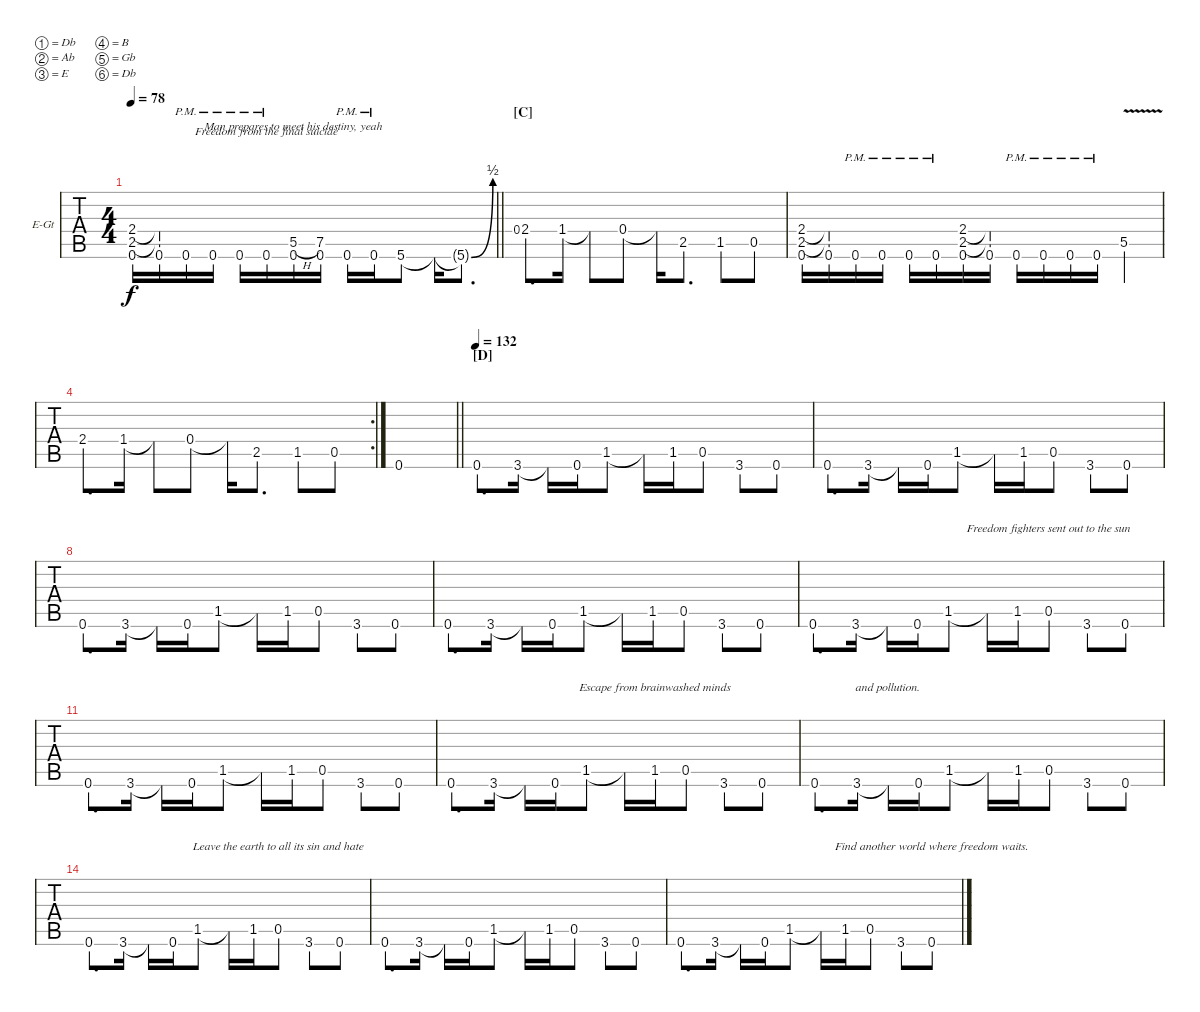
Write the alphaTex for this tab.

\bracketExtendMode nobrackets
\firstSystemTrackNameOrientation horizontal
\otherSystemsTrackNameOrientation horizontal
\defaultBarNumberDisplay FirstOfSystem
\track ("Down 1.5 Steps" "E-Gt") {instrument distortionguitar}
\staff {tabs}
\tuning (Db4 Ab3 E3 B2 Gb2 Db2)
\ts (4 4)
\tempo 78
\clef g2
\barLineRight lightlight
\ks c#minor
(2.5 0.6 2.4).16{lyrics (0 "") lyrics (1 "") lyrics (2 "") lyrics (3 "") lyrics (4 "") dy f} (2.5{t} 0.6 2.4{t}).16{lyrics (0 "") lyrics (1 "") lyrics (2 "") lyrics (3 "") lyrics (4 "")} 0.6{pm}.16{lyrics (0 "") lyrics (1 "") lyrics (2 "") lyrics (3 "") lyrics (4 "")} 0.6{pm}.16{lyrics (0 "") lyrics (1 "") lyrics (2 "") lyrics (3 "") lyrics (4 "")} 0.6{pm}.16{lyrics (0 "") lyrics (1 "") lyrics (2 "") lyrics (3 "") lyrics (4 "")} 0.6{pm}.16{lyrics (0 "") lyrics (1 "Freedom from the final suicide") lyrics (2 "") lyrics (3 "") lyrics (4 "")} (5.5{h} 0.6).16{lyrics (0 "Man prepares to meet his destiny, yeah") lyrics (1 "") lyrics (2 "") lyrics (3 "") lyrics (4 "")} (7.5 0.6).16{lyrics (0 "") lyrics (1 "") lyrics (2 "") lyrics (3 "") lyrics (4 "")} 0.6{pm}.16{lyrics (0 "") lyrics (1 "") lyrics (2 "") lyrics (3 "") lyrics (4 "")} 0.6{pm}.16{lyrics (0 "") lyrics (1 "") lyrics (2 "") lyrics (3 "") lyrics (4 "")} 5.6.8{lyrics (0 "") lyrics (1 "") lyrics (2 "") lyrics (3 "") lyrics (4 "")} 5.6{t}.16{lyrics (0 "") lyrics (1 "") lyrics (2 "") lyrics (3 "") lyrics (4 "")} 5.6{be (bend 0 0 60 2) t}.8{d lyrics (0 "") lyrics (1 "") lyrics (2 "") lyrics (3 "") lyrics (4 "")} |
\section ("C" "")
0.4.8{lyrics (0 "") lyrics (1 "") lyrics (2 "") lyrics (3 "") lyrics (4 "") gr} 2.4.8{d lyrics (0 "") lyrics (1 "") lyrics (2 "") lyrics (3 "") lyrics (4 "")} 1.4.16{lyrics (0 "") lyrics (1 "") lyrics (2 "") lyrics (3 "") lyrics (4 "")} 1.4{t}.8{lyrics (0 "") lyrics (1 "") lyrics (2 "") lyrics (3 "") lyrics (4 "")} 0.4.8{lyrics (0 "") lyrics (1 "") lyrics (2 "") lyrics (3 "") lyrics (4 "")} 0.4{t}.16{lyrics (0 "") lyrics (1 "") lyrics (2 "") lyrics (3 "") lyrics (4 "")} 2.5.8{d lyrics (0 "") lyrics (1 "") lyrics (2 "") lyrics (3 "") lyrics (4 "")} 1.5.8{lyrics (0 "") lyrics (1 "") lyrics (2 "") lyrics (3 "") lyrics (4 "")} 0.5.8{lyrics (0 "") lyrics (1 "") lyrics (2 "") lyrics (3 "") lyrics (4 "")} |
(2.5 0.6 2.4).16{lyrics (0 "") lyrics (1 "") lyrics (2 "") lyrics (3 "") lyrics (4 "")} (2.5{t} 0.6 2.4{t}).16{lyrics (0 "") lyrics (1 "") lyrics (2 "") lyrics (3 "") lyrics (4 "")} 0.6{pm}.16{lyrics (0 "") lyrics (1 "") lyrics (2 "") lyrics (3 "") lyrics (4 "")} 0.6{pm}.16{lyrics (0 "") lyrics (1 "") lyrics (2 "") lyrics (3 "") lyrics (4 "")} 0.6{pm}.16{lyrics (0 "") lyrics (1 "") lyrics (2 "") lyrics (3 "") lyrics (4 "")} 0.6{pm}.16{lyrics (0 "") lyrics (1 "") lyrics (2 "") lyrics (3 "") lyrics (4 "")} (2.5 0.6 2.4).16{lyrics (0 "") lyrics (1 "") lyrics (2 "") lyrics (3 "") lyrics (4 "")} (2.5{t} 0.6 2.4{t}).16{lyrics (0 "") lyrics (1 "") lyrics (2 "") lyrics (3 "") lyrics (4 "")} 0.6{pm}.16{lyrics (0 "") lyrics (1 "") lyrics (2 "") lyrics (3 "") lyrics (4 "")} 0.6{pm}.16{lyrics (0 "") lyrics (1 "") lyrics (2 "") lyrics (3 "") lyrics (4 "")} 0.6{pm}.16{lyrics (0 "") lyrics (1 "") lyrics (2 "") lyrics (3 "") lyrics (4 "")} 0.6{pm}.16{lyrics (0 "") lyrics (1 "") lyrics (2 "") lyrics (3 "") lyrics (4 "")} 5.5{v}.4{lyrics (0 "") lyrics (1 "") lyrics (2 "") lyrics (3 "") lyrics (4 "")} |
\rc 2
2.4.8{d lyrics (0 "") lyrics (1 "") lyrics (2 "") lyrics (3 "") lyrics (4 "")} 1.4.16{lyrics (0 "") lyrics (1 "") lyrics (2 "") lyrics (3 "") lyrics (4 "")} 1.4{t}.8{lyrics (0 "") lyrics (1 "") lyrics (2 "") lyrics (3 "") lyrics (4 "")} 0.4.8{lyrics (0 "") lyrics (1 "") lyrics (2 "") lyrics (3 "") lyrics (4 "")} 0.4{t}.16{lyrics (0 "") lyrics (1 "") lyrics (2 "") lyrics (3 "") lyrics (4 "")} 2.5.8{d lyrics (0 "") lyrics (1 "") lyrics (2 "") lyrics (3 "") lyrics (4 "")} 1.5.8{lyrics (0 "") lyrics (1 "") lyrics (2 "") lyrics (3 "") lyrics (4 "")} 0.5.8{lyrics (0 "") lyrics (1 "") lyrics (2 "") lyrics (3 "") lyrics (4 "")} |
\barLineRight lightlight
0.6.1{lyrics (0 "") lyrics (1 "") lyrics (2 "") lyrics (3 "") lyrics (4 "")} |
\section ("D" "")
\tempo 132
0.6.8{d lyrics (0 "") lyrics (1 "") lyrics (2 "") lyrics (3 "") lyrics (4 "")} 3.6.16{lyrics (0 "") lyrics (1 "") lyrics (2 "") lyrics (3 "") lyrics (4 "")} 3.6{t}.16{lyrics (0 "") lyrics (1 "") lyrics (2 "") lyrics (3 "") lyrics (4 "")} 0.6.16{lyrics (0 "") lyrics (1 "") lyrics (2 "") lyrics (3 "") lyrics (4 "")} 1.5.8{lyrics (0 "") lyrics (1 "") lyrics (2 "") lyrics (3 "") lyrics (4 "")} 1.5{t}.16{lyrics (0 "") lyrics (1 "") lyrics (2 "") lyrics (3 "") lyrics (4 "")} 1.5.16{lyrics (0 "") lyrics (1 "") lyrics (2 "") lyrics (3 "") lyrics (4 "")} 0.5.8{lyrics (0 "") lyrics (1 "") lyrics (2 "") lyrics (3 "") lyrics (4 "")} 3.6.8{lyrics (0 "") lyrics (1 "") lyrics (2 "") lyrics (3 "") lyrics (4 "")} 0.6.8{lyrics (0 "") lyrics (1 "") lyrics (2 "") lyrics (3 "") lyrics (4 "")} |
0.6.8{d lyrics (0 "") lyrics (1 "") lyrics (2 "") lyrics (3 "") lyrics (4 "")} 3.6.16{lyrics (0 "") lyrics (1 "") lyrics (2 "") lyrics (3 "") lyrics (4 "")} 3.6{t}.16{lyrics (0 "") lyrics (1 "") lyrics (2 "") lyrics (3 "") lyrics (4 "")} 0.6.16{lyrics (0 "") lyrics (1 "") lyrics (2 "") lyrics (3 "") lyrics (4 "")} 1.5.8{lyrics (0 "") lyrics (1 "") lyrics (2 "") lyrics (3 "") lyrics (4 "")} 1.5{t}.16{lyrics (0 "") lyrics (1 "") lyrics (2 "") lyrics (3 "") lyrics (4 "")} 1.5.16{lyrics (0 "") lyrics (1 "") lyrics (2 "") lyrics (3 "") lyrics (4 "")} 0.5.8{lyrics (0 "") lyrics (1 "") lyrics (2 "") lyrics (3 "") lyrics (4 "")} 3.6.8{lyrics (0 "") lyrics (1 "") lyrics (2 "") lyrics (3 "") lyrics (4 "")} 0.6.8{lyrics (0 "") lyrics (1 "") lyrics (2 "") lyrics (3 "") lyrics (4 "")} |
0.6.8{d lyrics (0 "") lyrics (1 "") lyrics (2 "") lyrics (3 "") lyrics (4 "")} 3.6.16{lyrics (0 "") lyrics (1 "") lyrics (2 "") lyrics (3 "") lyrics (4 "")} 3.6{t}.16{lyrics (0 "") lyrics (1 "") lyrics (2 "") lyrics (3 "") lyrics (4 "")} 0.6.16{lyrics (0 "") lyrics (1 "") lyrics (2 "") lyrics (3 "") lyrics (4 "")} 1.5.8{lyrics (0 "") lyrics (1 "") lyrics (2 "") lyrics (3 "") lyrics (4 "")} 1.5{t}.16{lyrics (0 "") lyrics (1 "") lyrics (2 "") lyrics (3 "") lyrics (4 "")} 1.5.16{lyrics (0 "") lyrics (1 "") lyrics (2 "") lyrics (3 "") lyrics (4 "")} 0.5.8{lyrics (0 "") lyrics (1 "") lyrics (2 "") lyrics (3 "") lyrics (4 "")} 3.6.8{lyrics (0 "") lyrics (1 "") lyrics (2 "") lyrics (3 "") lyrics (4 "")} 0.6.8{lyrics (0 "") lyrics (1 "") lyrics (2 "") lyrics (3 "") lyrics (4 "")} |
0.6.8{d lyrics (0 "") lyrics (1 "") lyrics (2 "") lyrics (3 "") lyrics (4 "")} 3.6.16{lyrics (0 "") lyrics (1 "") lyrics (2 "") lyrics (3 "") lyrics (4 "")} 3.6{t}.16{lyrics (0 "") lyrics (1 "") lyrics (2 "") lyrics (3 "") lyrics (4 "")} 0.6.16{lyrics (0 "") lyrics (1 "") lyrics (2 "") lyrics (3 "") lyrics (4 "")} 1.5.8{lyrics (0 "") lyrics (1 "") lyrics (2 "") lyrics (3 "") lyrics (4 "")} 1.5{t}.16{lyrics (0 "") lyrics (1 "") lyrics (2 "") lyrics (3 "") lyrics (4 "")} 1.5.16{lyrics (0 "") lyrics (1 "") lyrics (2 "") lyrics (3 "") lyrics (4 "")} 0.5.8{lyrics (0 "") lyrics (1 "") lyrics (2 "") lyrics (3 "") lyrics (4 "")} 3.6.8{lyrics (0 "") lyrics (1 "") lyrics (2 "") lyrics (3 "") lyrics (4 "")} 0.6.8{lyrics (0 "") lyrics (1 "") lyrics (2 "") lyrics (3 "") lyrics (4 "")} |
0.6.8{d lyrics (0 "") lyrics (1 "") lyrics (2 "") lyrics (3 "") lyrics (4 "")} 3.6.16{lyrics (0 "") lyrics (1 "") lyrics (2 "") lyrics (3 "") lyrics (4 "")} 3.6{t}.16{lyrics (0 "") lyrics (1 "") lyrics (2 "") lyrics (3 "") lyrics (4 "")} 0.6.16{lyrics (0 "") lyrics (1 "") lyrics (2 "") lyrics (3 "") lyrics (4 "")} 1.5.8{lyrics (0 "") lyrics (1 "") lyrics (2 "") lyrics (3 "") lyrics (4 "")} 1.5{t}.16{lyrics (0 "") lyrics (1 "") lyrics (2 "") lyrics (3 "") lyrics (4 "")} 1.5.16{lyrics (0 "") lyrics (1 "") lyrics (2 "") lyrics (3 "") lyrics (4 "")} 0.5.8{lyrics (0 "") lyrics (1 "") lyrics (2 "Freedom fighters sent out to the sun") lyrics (3 "") lyrics (4 "")} 3.6.8{lyrics (0 "") lyrics (1 "") lyrics (2 "") lyrics (3 "") lyrics (4 "")} 0.6.8{lyrics (0 "") lyrics (1 "") lyrics (2 "") lyrics (3 "") lyrics (4 "")} |
0.6.8{d lyrics (0 "") lyrics (1 "") lyrics (2 "") lyrics (3 "") lyrics (4 "")} 3.6.16{lyrics (0 "") lyrics (1 "") lyrics (2 "") lyrics (3 "") lyrics (4 "")} 3.6{t}.16{lyrics (0 "") lyrics (1 "") lyrics (2 "") lyrics (3 "") lyrics (4 "")} 0.6.16{lyrics (0 "") lyrics (1 "") lyrics (2 "") lyrics (3 "") lyrics (4 "")} 1.5.8{lyrics (0 "") lyrics (1 "") lyrics (2 "") lyrics (3 "") lyrics (4 "")} 1.5{t}.16{lyrics (0 "") lyrics (1 "") lyrics (2 "") lyrics (3 "") lyrics (4 "")} 1.5.16{lyrics (0 "") lyrics (1 "") lyrics (2 "") lyrics (3 "") lyrics (4 "")} 0.5.8{lyrics (0 "") lyrics (1 "") lyrics (2 "") lyrics (3 "") lyrics (4 "")} 3.6.8{lyrics (0 "") lyrics (1 "") lyrics (2 "") lyrics (3 "") lyrics (4 "")} 0.6.8{lyrics (0 "") lyrics (1 "") lyrics (2 "") lyrics (3 "") lyrics (4 "")} |
0.6.8{d lyrics (0 "") lyrics (1 "") lyrics (2 "") lyrics (3 "") lyrics (4 "")} 3.6.16{lyrics (0 "") lyrics (1 "") lyrics (2 "") lyrics (3 "") lyrics (4 "")} 3.6{t}.16{lyrics (0 "") lyrics (1 "") lyrics (2 "") lyrics (3 "") lyrics (4 "")} 0.6.16{lyrics (0 "") lyrics (1 "") lyrics (2 "") lyrics (3 "") lyrics (4 "")} 1.5.8{lyrics (0 "") lyrics (1 "") lyrics (2 "") lyrics (3 "") lyrics (4 "")} 1.5{t}.16{lyrics (0 "") lyrics (1 "") lyrics (2 "") lyrics (3 "") lyrics (4 "")} 1.5.16{lyrics (0 "") lyrics (1 "") lyrics (2 "Escape from brainwashed minds ") lyrics (3 "") lyrics (4 "")} 0.5.8{lyrics (0 "") lyrics (1 "") lyrics (2 "") lyrics (3 "") lyrics (4 "")} 3.6.8{lyrics (0 "") lyrics (1 "") lyrics (2 "") lyrics (3 "") lyrics (4 "")} 0.6.8{lyrics (0 "") lyrics (1 "") lyrics (2 "") lyrics (3 "") lyrics (4 "")} |
0.6.8{d lyrics (0 "") lyrics (1 "") lyrics (2 "") lyrics (3 "") lyrics (4 "")} 3.6.16{lyrics (0 "") lyrics (1 "") lyrics (2 "") lyrics (3 "") lyrics (4 "")} 3.6{t}.16{lyrics (0 "") lyrics (1 "") lyrics (2 "and pollution.") lyrics (3 "") lyrics (4 "")} 0.6.16{lyrics (0 "") lyrics (1 "") lyrics (2 "") lyrics (3 "") lyrics (4 "")} 1.5.8{lyrics (0 "") lyrics (1 "") lyrics (2 "") lyrics (3 "") lyrics (4 "")} 1.5{t}.16{lyrics (0 "") lyrics (1 "") lyrics (2 "") lyrics (3 "") lyrics (4 "")} 1.5.16{lyrics (0 "") lyrics (1 "") lyrics (2 "") lyrics (3 "") lyrics (4 "")} 0.5.8{lyrics (0 "") lyrics (1 "") lyrics (2 "") lyrics (3 "") lyrics (4 "")} 3.6.8{lyrics (0 "") lyrics (1 "") lyrics (2 "") lyrics (3 "") lyrics (4 "")} 0.6.8{lyrics (0 "") lyrics (1 "") lyrics (2 "") lyrics (3 "") lyrics (4 "")} |
0.6.8{d lyrics (0 "") lyrics (1 "") lyrics (2 "") lyrics (3 "") lyrics (4 "")} 3.6.16{lyrics (0 "") lyrics (1 "") lyrics (2 "") lyrics (3 "") lyrics (4 "")} 3.6{t}.16{lyrics (0 "") lyrics (1 "") lyrics (2 "") lyrics (3 "") lyrics (4 "")} 0.6.16{lyrics (0 "") lyrics (1 "") lyrics (2 "") lyrics (3 "") lyrics (4 "")} 1.5.8{lyrics (0 "") lyrics (1 "") lyrics (2 "") lyrics (3 "") lyrics (4 "")} 1.5{t}.16{lyrics (0 "") lyrics (1 "") lyrics (2 "") lyrics (3 "") lyrics (4 "")} 1.5.16{lyrics (0 "") lyrics (1 "") lyrics (2 "") lyrics (3 "") lyrics (4 "")} 0.5.8{lyrics (0 "") lyrics (1 "") lyrics (2 "Leave the earth to all its sin and hate") lyrics (3 "") lyrics (4 "")} 3.6.8{lyrics (0 "") lyrics (1 "") lyrics (2 "") lyrics (3 "") lyrics (4 "")} 0.6.8{lyrics (0 "") lyrics (1 "") lyrics (2 "") lyrics (3 "") lyrics (4 "")} |
0.6.8{d lyrics (0 "") lyrics (1 "") lyrics (2 "") lyrics (3 "") lyrics (4 "")} 3.6.16{lyrics (0 "") lyrics (1 "") lyrics (2 "") lyrics (3 "") lyrics (4 "")} 3.6{t}.16{lyrics (0 "") lyrics (1 "") lyrics (2 "") lyrics (3 "") lyrics (4 "")} 0.6.16{lyrics (0 "") lyrics (1 "") lyrics (2 "") lyrics (3 "") lyrics (4 "")} 1.5.8{lyrics (0 "") lyrics (1 "") lyrics (2 "") lyrics (3 "") lyrics (4 "")} 1.5{t}.16{lyrics (0 "") lyrics (1 "") lyrics (2 "") lyrics (3 "") lyrics (4 "")} 1.5.16{lyrics (0 "") lyrics (1 "") lyrics (2 "") lyrics (3 "") lyrics (4 "")} 0.5.8{lyrics (0 "") lyrics (1 "") lyrics (2 "") lyrics (3 "") lyrics (4 "")} 3.6.8{lyrics (0 "") lyrics (1 "") lyrics (2 "") lyrics (3 "") lyrics (4 "")} 0.6.8{lyrics (0 "") lyrics (1 "") lyrics (2 "") lyrics (3 "") lyrics (4 "")} |
0.6.8{d lyrics (0 "") lyrics (1 "") lyrics (2 "") lyrics (3 "") lyrics (4 "")} 3.6.16{lyrics (0 "") lyrics (1 "") lyrics (2 "") lyrics (3 "") lyrics (4 "")} 3.6{t}.16{lyrics (0 "") lyrics (1 "") lyrics (2 "") lyrics (3 "") lyrics (4 "")} 0.6.16{lyrics (0 "") lyrics (1 "") lyrics (2 "") lyrics (3 "") lyrics (4 "")} 1.5.8{lyrics (0 "") lyrics (1 "") lyrics (2 "") lyrics (3 "") lyrics (4 "")} 1.5{t}.16{lyrics (0 "") lyrics (1 "") lyrics (2 "") lyrics (3 "") lyrics (4 "")} 1.5.16{lyrics (0 "") lyrics (1 "") lyrics (2 "") lyrics (3 "") lyrics (4 "")} 0.5.8{lyrics (0 "") lyrics (1 "") lyrics (2 "") lyrics (3 "") lyrics (4 "")} 3.6.8{lyrics (0 "") lyrics (1 "") lyrics (2 "") lyrics (3 "") lyrics (4 "")} 0.6.8{lyrics (0 "") lyrics (1 "") lyrics (2 "Find another world where freedom waits.") lyrics (3 "") lyrics (4 "")}
